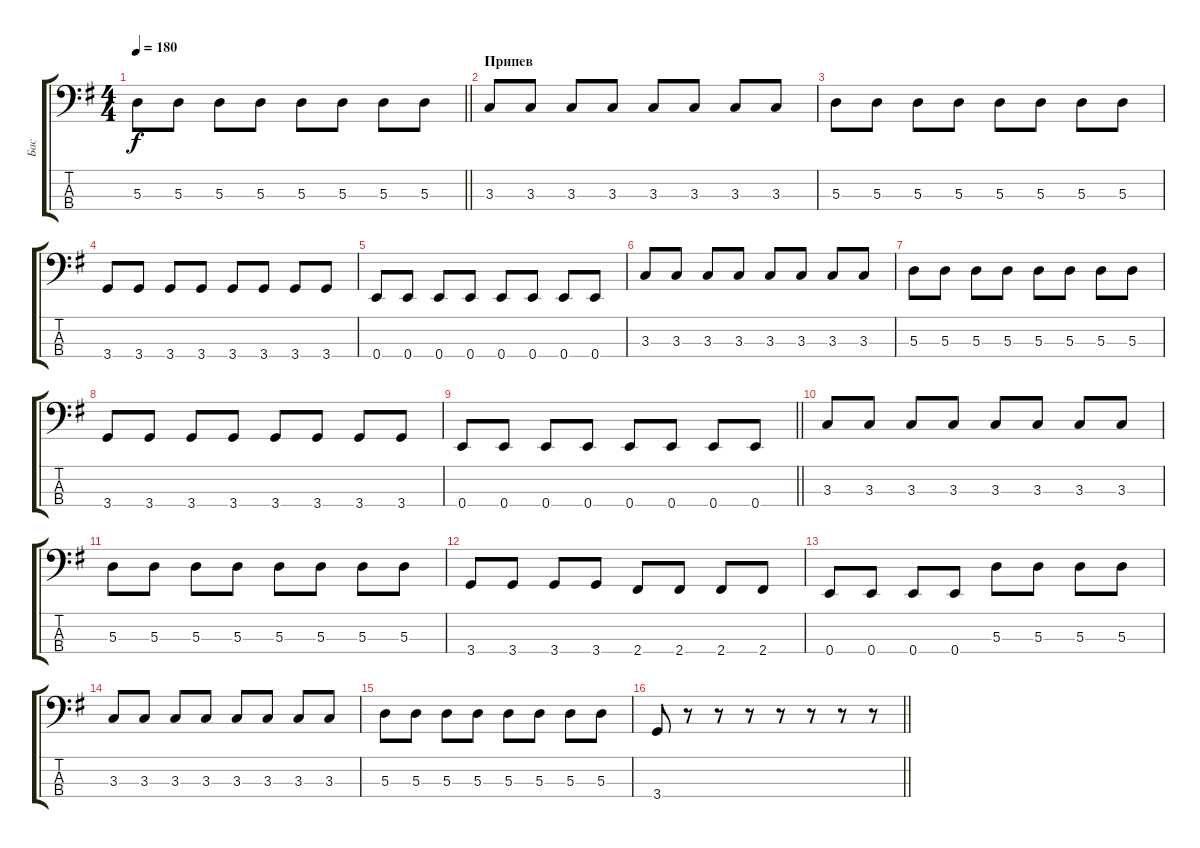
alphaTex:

\track ("Бас" "Бас") {instrument electricbassfinger}
\staff {score tabs}
\tuning (G2 D2 A1 E1) {hide}
\ts (4 4)
\tempo 180
\clef f4
\barLineRight lightlight
\ks g
5.3.8{dy f} 5.3.8 5.3.8 5.3.8 5.3.8 5.3.8 5.3.8 5.3.8 |
\section ("" "Припев")
3.3.8 3.3.8 3.3.8 3.3.8 3.3.8 3.3.8 3.3.8 3.3.8 |
5.3.8 5.3.8 5.3.8 5.3.8 5.3.8 5.3.8 5.3.8 5.3.8 |
3.4.8 3.4.8 3.4.8 3.4.8 3.4.8 3.4.8 3.4.8 3.4.8 |
0.4.8 0.4.8 0.4.8 0.4.8 0.4.8 0.4.8 0.4.8 0.4.8 |
3.3.8 3.3.8 3.3.8 3.3.8 3.3.8 3.3.8 3.3.8 3.3.8 |
5.3.8 5.3.8 5.3.8 5.3.8 5.3.8 5.3.8 5.3.8 5.3.8 |
3.4.8 3.4.8 3.4.8 3.4.8 3.4.8 3.4.8 3.4.8 3.4.8 |
\barLineRight lightlight
0.4.8 0.4.8 0.4.8 0.4.8 0.4.8 0.4.8 0.4.8 0.4.8 |
\section ("" " ")
3.3.8 3.3.8 3.3.8 3.3.8 3.3.8 3.3.8 3.3.8 3.3.8 |
5.3.8 5.3.8 5.3.8 5.3.8 5.3.8 5.3.8 5.3.8 5.3.8 |
3.4.8 3.4.8 3.4.8 3.4.8 2.4.8 2.4.8 2.4.8 2.4.8 |
0.4.8 0.4.8 0.4.8 0.4.8 5.3.8 5.3.8 5.3.8 5.3.8 |
3.3.8 3.3.8 3.3.8 3.3.8 3.3.8 3.3.8 3.3.8 3.3.8 |
5.3.8 5.3.8 5.3.8 5.3.8 5.3.8 5.3.8 5.3.8 5.3.8 |
\barLineRight lightlight
3.4.8 r.8 r.8 r.8 r.8 r.8 r.8 r.8
